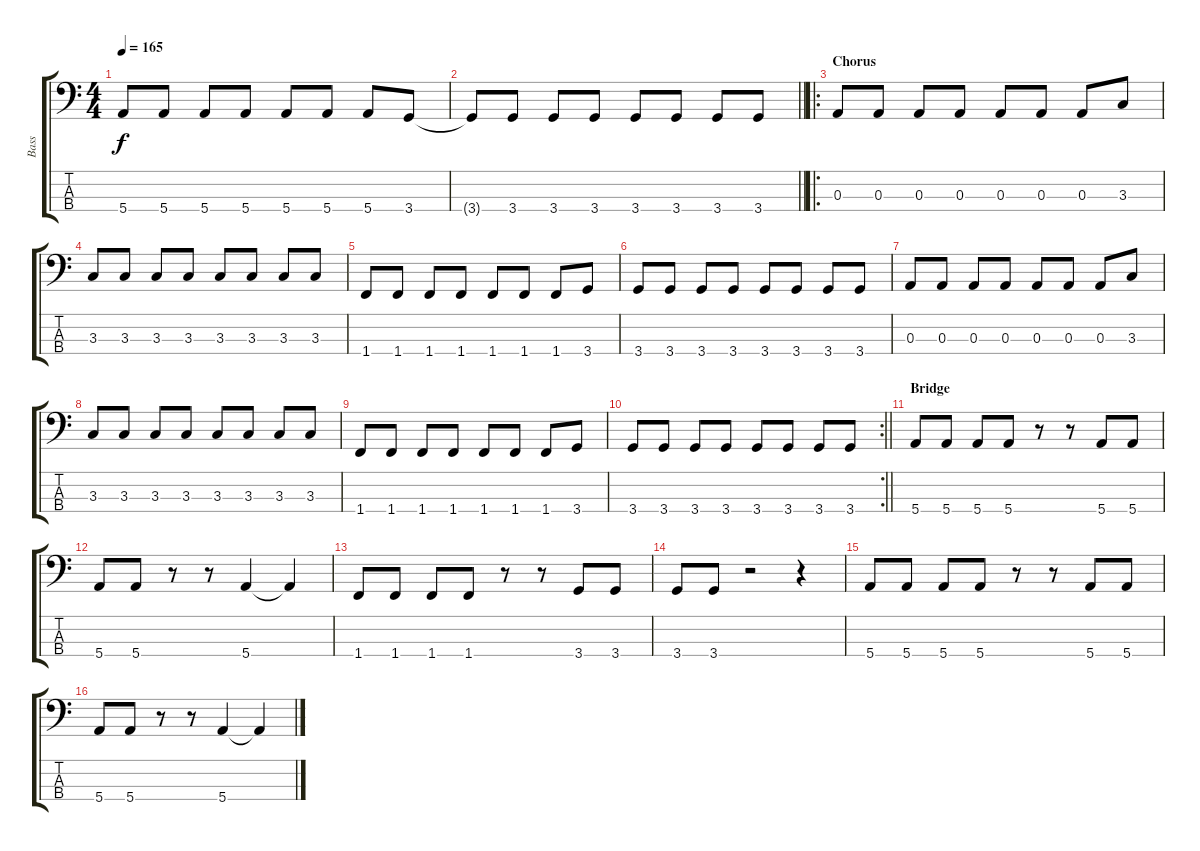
\track ("Bass" "Bass") {instrument electricbassfinger}
\staff {score tabs}
\tuning (G2 D2 A1 E1) {hide}
\ts (4 4)
\tempo 165
\clef f4
\ks c
5.4.8{dy f} 5.4.8 5.4.8 5.4.8 5.4.8 5.4.8 5.4.8 3.4.8 |
\barLineRight lightlight
3.4{t}.8 3.4.8 3.4.8 3.4.8 3.4.8 3.4.8 3.4.8 3.4.8 |
\ro
\section ("" "Chorus")
0.3.8 0.3.8 0.3.8 0.3.8 0.3.8 0.3.8 0.3.8 3.3.8 |
3.3.8 3.3.8 3.3.8 3.3.8 3.3.8 3.3.8 3.3.8 3.3.8 |
1.4.8 1.4.8 1.4.8 1.4.8 1.4.8 1.4.8 1.4.8 3.4.8 |
3.4.8 3.4.8 3.4.8 3.4.8 3.4.8 3.4.8 3.4.8 3.4.8 |
0.3.8 0.3.8 0.3.8 0.3.8 0.3.8 0.3.8 0.3.8 3.3.8 |
3.3.8 3.3.8 3.3.8 3.3.8 3.3.8 3.3.8 3.3.8 3.3.8 |
1.4.8 1.4.8 1.4.8 1.4.8 1.4.8 1.4.8 1.4.8 3.4.8 |
\rc 2
\barLineRight lightlight
3.4.8 3.4.8 3.4.8 3.4.8 3.4.8 3.4.8 3.4.8 3.4.8 |
\section ("" "Bridge")
5.4.8 5.4.8 5.4.8 5.4.8 r.8 r.8 5.4.8 5.4.8 |
5.4.8 5.4.8 r.8 r.8 5.4.4 5.4{t}.4 |
1.4.8 1.4.8 1.4.8 1.4.8 r.8 r.8 3.4.8 3.4.8 |
3.4.8 3.4.8 r.2 r.4 |
5.4.8 5.4.8 5.4.8 5.4.8 r.8 r.8 5.4.8 5.4.8 |
5.4.8 5.4.8 r.8 r.8 5.4.4 5.4{t}.4
